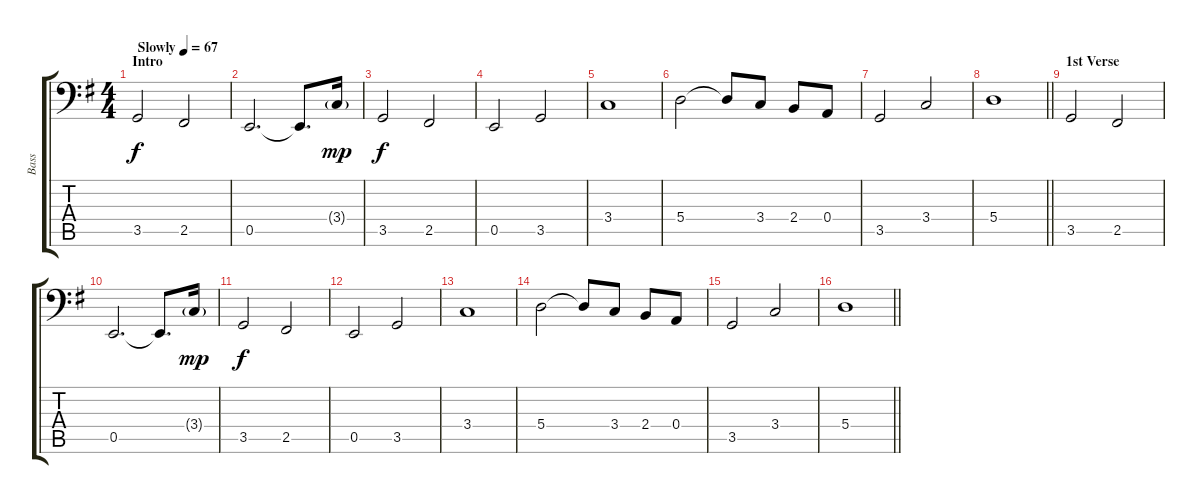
\track ("Bass" "Bass") {instrument electricbassfinger}
\staff {score tabs}
\tuning (C3 G2 D2 A1 E1 B0) {hide}
\ts (4 4)
\section ("" "Intro")
\tempo (67 "Slowly")
\clef f4
\ks g
3.5.2{dy f instrument electricbassfinger} 2.5.2 |
0.5.2{d} 0.5{t}.8{d} 3.4{g}.16{dy mp} |
3.5.2{dy f} 2.5.2 |
0.5.2 3.5.2 |
3.4.1 |
5.4.2 5.4{t}.8 3.4.8 2.4.8 0.4.8 |
3.5.2 3.4.2 |
\barLineRight lightlight
5.4.1 |
\section ("" "1st Verse")
3.5.2 2.5.2 |
0.5.2{d} 0.5{t}.8{d} 3.4{g}.16{dy mp} |
3.5.2{dy f} 2.5.2 |
0.5.2 3.5.2 |
3.4.1 |
5.4.2 5.4{t}.8 3.4.8 2.4.8 0.4.8 |
3.5.2 3.4.2 |
\barLineRight lightlight
5.4.1
